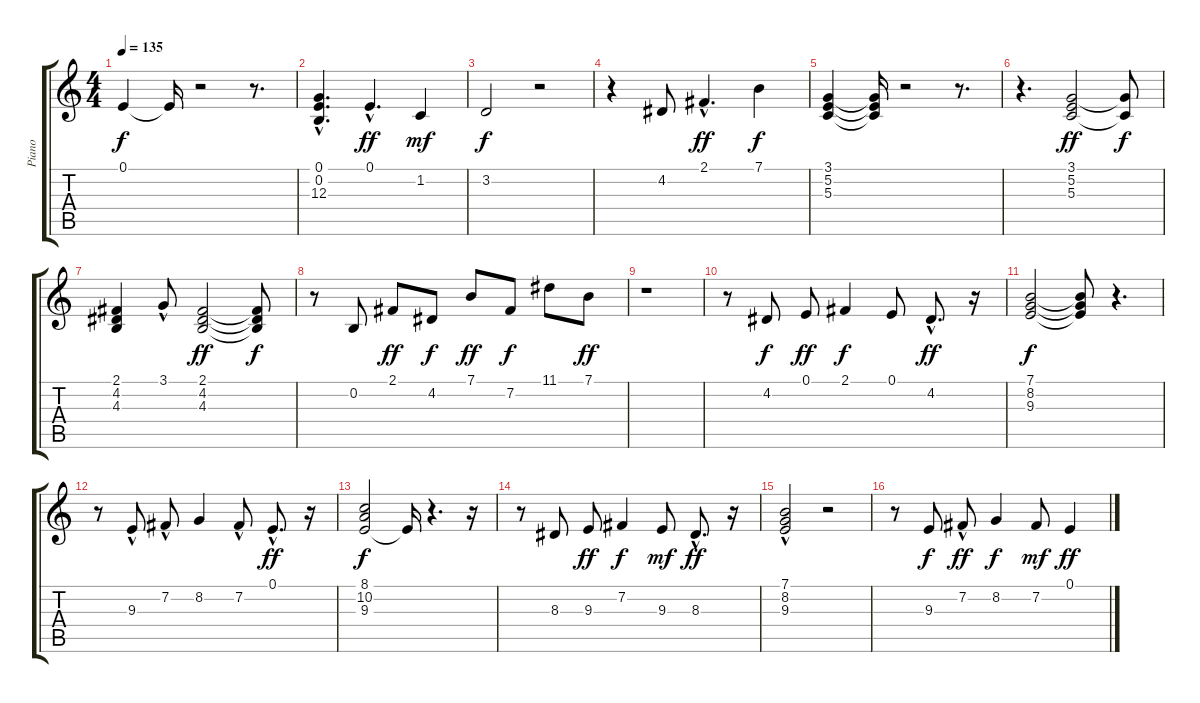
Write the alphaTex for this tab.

\track ("Piano" "Piano") {instrument acousticgrandpiano}
\staff {score tabs}
\tuning (E4 B3 G3 D3 A2 E2) {hide}
\ts (4 4)
\tempo 135
\clef g2
\ks c
0.1.4{dy f} 0.1{t}.16 r.2 r.8{d} |
(0.1 0.2{hac} 12.3{hac}).4{d} 0.1{hac}.4{d dy ff} 1.2.4{dy mf} |
3.2.2{dy f} r.2 |
r.4 4.2.8 2.1{hac}.4{d dy ff} 7.1.4{dy f} |
(3.1 5.2 5.3).4 (3.1{t} 5.2{t} 5.3{t}).16 r.2 r.8{d} |
r.4{d} (3.1 5.2 5.3).2{dy ff} (3.1{t} 5.3{t}).8{dy f} |
(2.1 4.2 4.3).4 3.1{hac}.8 (2.1 4.2 4.3).2{dy ff} (2.1{t} 4.2{t} 4.3{t}).8{dy f} |
r.8 0.2.8 2.1.8{dy ff} 4.2.8{dy f} 7.1.8{dy ff} 7.2.8{dy f} 11.1.8 7.1.8{dy ff} |
r.1 |
r.8 4.2.8{dy f} 0.1.8{dy ff} 2.1.4{dy f} 0.1.8 4.2{hac}.8{d dy ff} r.16 |
(7.1 8.2 9.3).2{dy f} (7.1{t} 8.2{t} 9.3{t}).8 r.4{d} |
r.8 9.3{hac}.8 7.2{hac}.8 8.2.4 7.2{hac}.8 0.1{hac}.8{d dy ff} r.16 |
(8.1 10.2 9.3).2{dy f} 9.3{t}.16 r.4{d} r.16 |
r.8 8.3.8 9.3.8{dy ff} 7.2.4{dy f} 9.3.8{dy mf} 8.3{hac}.8{d dy ff} r.16 |
(7.1{hac} 8.2 9.3{hac}).2 r.2 |
r.8 9.3.8{dy f} 7.2{hac}.8{dy ff} 8.2.4{dy f} 7.2.8{dy mf} 0.1.4{dy ff}
